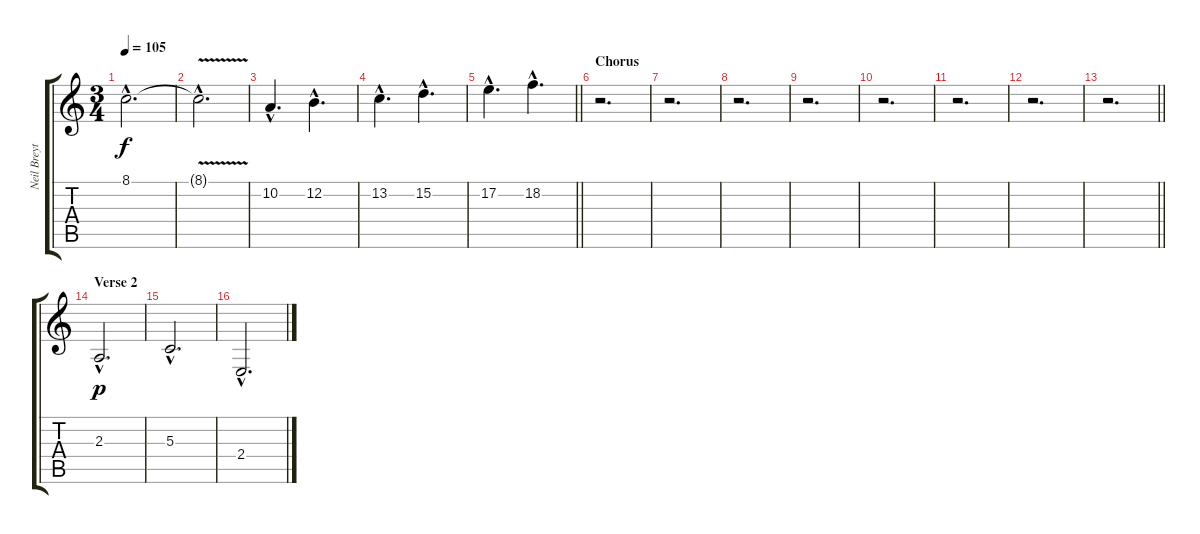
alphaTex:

\track ("Neil Breytenbach (Keyboards/Strings)" "Neil Breyt") {instrument viola}
\staff {score tabs}
\tuning (E4 B3 G3 D3 A2 E2) {hide}
\ts (3 4)
\tempo 105
\clef g2
\ks c
8.1{hac}.2{d dy f} |
8.1{v hac t}.2{d} |
10.2{hac}.4{d} 12.2{hac}.4{d} |
13.2{hac}.4{d} 15.2{hac}.4{d} |
\barLineRight lightlight
17.2{hac}.4{d} 18.2{hac}.4{d} |
\section ("" "Chorus")
r.2{d} |
r.2{d} |
r.2{d} |
r.2{d} |
r.2{d} |
r.2{d} |
r.2{d} |
\barLineRight lightlight
r.2{d} |
\section ("" "Verse 2")
2.3{hac}.2{d dy p} |
5.3{hac}.2{d} |
2.4{hac}.2{d}
